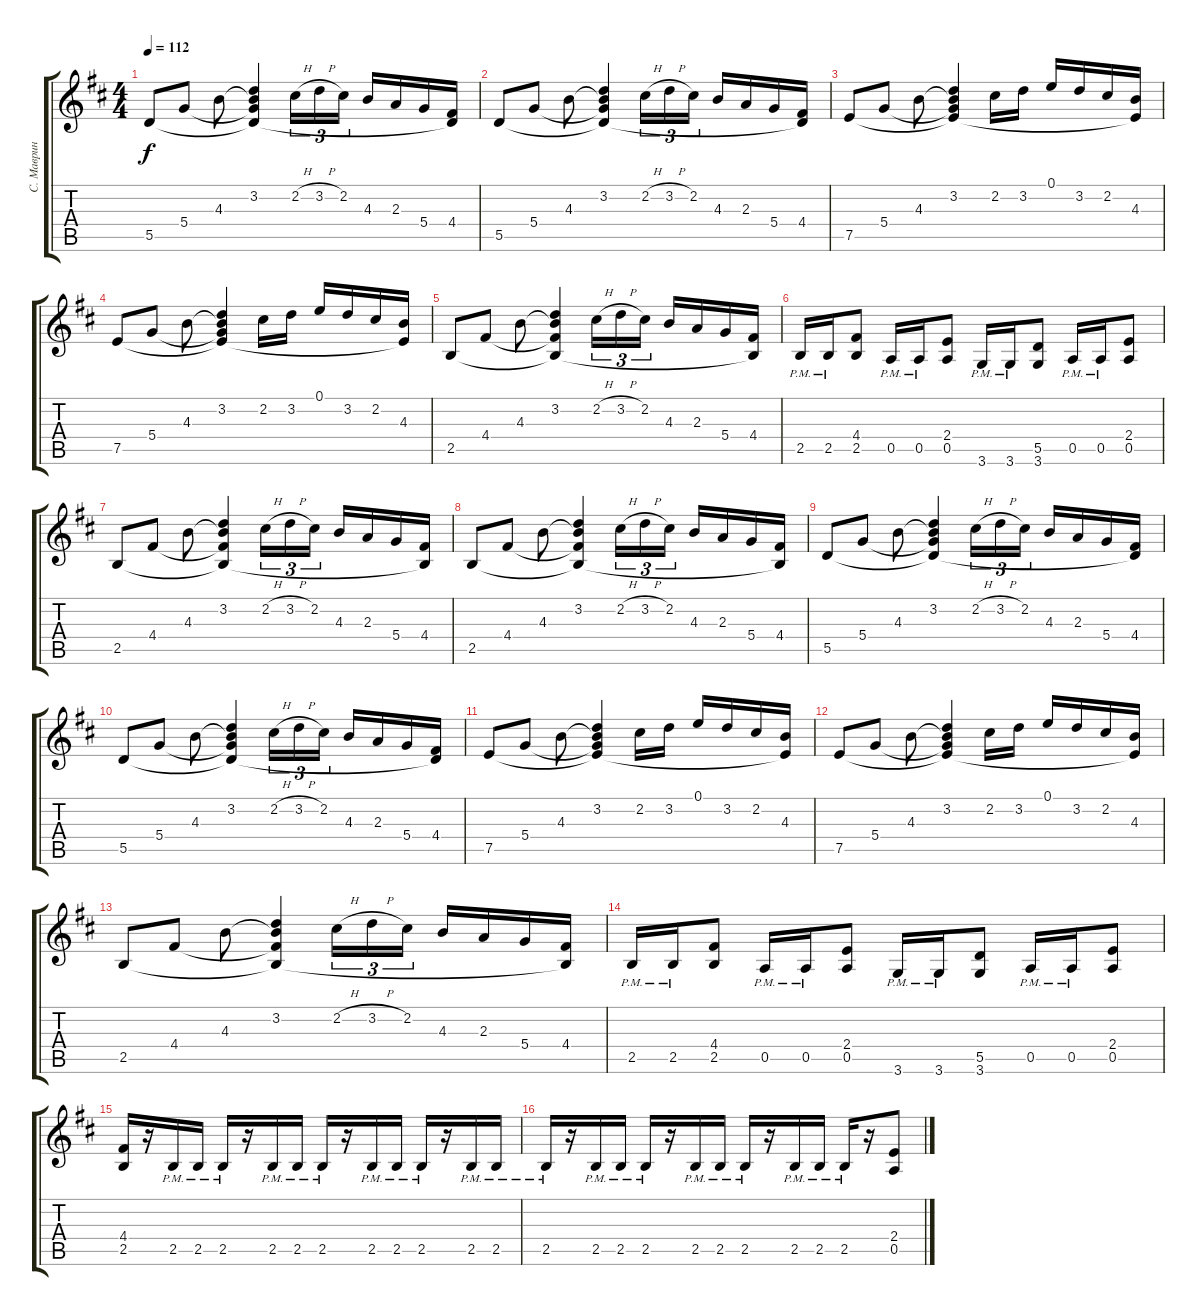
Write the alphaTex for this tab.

\track ("С. Маврин" "С. Маврин") {instrument overdrivenguitar}
\staff {score tabs}
\tuning (E4 B3 G3 D3 A2 E2) {hide}
\ts (4 4)
\tempo 112
\clef g2
\ks d
5.5.8{dy f} 5.4.8 4.3.8 (3.2 4.3{t} 5.4{t} 5.5{t}).4 2.2{h}.16{tu (3 2)} 3.2{h}.16{tu (3 2)} 2.2.16{tu (3 2)} 4.3.16 2.3.16 5.4.16 (4.4 5.5{t}).16 |
5.5.8 5.4.8 4.3.8 (3.2 4.3{t} 5.4{t} 5.5{t}).4 2.2{h}.16{tu (3 2)} 3.2{h}.16{tu (3 2)} 2.2.16{tu (3 2)} 4.3.16 2.3.16 5.4.16 (4.4 5.5{t}).16 |
7.5.8 5.4.8 4.3.8 (3.2 4.3{t} 5.4{t} 7.5{t}).4 2.2.16 3.2.16 0.1.16 3.2.16 2.2.16 (4.3 7.5{t}).16 |
7.5.8 5.4.8 4.3.8 (3.2 4.3{t} 5.4{t} 7.5{t}).4 2.2.16 3.2.16 0.1.16 3.2.16 2.2.16 (4.3 7.5{t}).16 |
2.5.8 4.4.8 4.3.8 (3.2 4.3{t} 4.4{t} 2.5{t}).4 2.2{h}.16{tu (3 2)} 3.2{h}.16{tu (3 2)} 2.2.16{tu (3 2)} 4.3.16 2.3.16 5.4.16 (4.4 2.5{t}).16 |
2.5{pm}.16 2.5{pm}.16 (4.4 2.5).8 0.5{pm}.16 0.5{pm}.16 (2.4 0.5).8 3.6{pm}.16 3.6{pm}.16 (5.5 3.6).8 0.5{pm}.16 0.5{pm}.16 (2.4 0.5).8 |
2.5.8 4.4.8 4.3.8 (3.2 4.3{t} 4.4{t} 2.5{t}).4 2.2{h}.16{tu (3 2)} 3.2{h}.16{tu (3 2)} 2.2.16{tu (3 2)} 4.3.16 2.3.16 5.4.16 (4.4 2.5{t}).16 |
2.5.8 4.4.8 4.3.8 (3.2 4.3{t} 4.4{t} 2.5{t}).4 2.2{h}.16{tu (3 2)} 3.2{h}.16{tu (3 2)} 2.2.16{tu (3 2)} 4.3.16 2.3.16 5.4.16 (4.4 2.5{t}).16 |
5.5.8 5.4.8 4.3.8 (3.2 4.3{t} 5.4{t} 5.5{t}).4 2.2{h}.16{tu (3 2)} 3.2{h}.16{tu (3 2)} 2.2.16{tu (3 2)} 4.3.16 2.3.16 5.4.16 (4.4 5.5{t}).16 |
5.5.8 5.4.8 4.3.8 (3.2 4.3{t} 5.4{t} 5.5{t}).4 2.2{h}.16{tu (3 2)} 3.2{h}.16{tu (3 2)} 2.2.16{tu (3 2)} 4.3.16 2.3.16 5.4.16 (4.4 5.5{t}).16 |
7.5.8 5.4.8 4.3.8 (3.2 4.3{t} 5.4{t} 7.5{t}).4 2.2.16 3.2.16 0.1.16 3.2.16 2.2.16 (4.3 7.5{t}).16 |
7.5.8 5.4.8 4.3.8 (3.2 4.3{t} 5.4{t} 7.5{t}).4 2.2.16 3.2.16 0.1.16 3.2.16 2.2.16 (4.3 7.5{t}).16 |
2.5.8 4.4.8 4.3.8 (3.2 4.3{t} 4.4{t} 2.5{t}).4 2.2{h}.16{tu (3 2)} 3.2{h}.16{tu (3 2)} 2.2.16{tu (3 2)} 4.3.16 2.3.16 5.4.16 (4.4 2.5{t}).16 |
2.5{pm}.16 2.5{pm}.16 (4.4 2.5).8 0.5{pm}.16 0.5{pm}.16 (2.4 0.5).8 3.6{pm}.16 3.6{pm}.16 (5.5 3.6).8 0.5{pm}.16 0.5{pm}.16 (2.4 0.5).8 |
(4.4 2.5).16 r.16 2.5{pm}.16 2.5{pm}.16 2.5{pm}.16 r.16 2.5{pm}.16 2.5{pm}.16 2.5{pm}.16 r.16 2.5{pm}.16 2.5{pm}.16 2.5{pm}.16 r.16 2.5{pm}.16 2.5{pm}.16 |
2.5{pm}.16 r.16 2.5{pm}.16 2.5{pm}.16 2.5{pm}.16 r.16 2.5{pm}.16 2.5{pm}.16 2.5{pm}.16 r.16 2.5{pm}.16 2.5{pm}.16 2.5{pm}.16 r.16 (2.4 0.5).8
